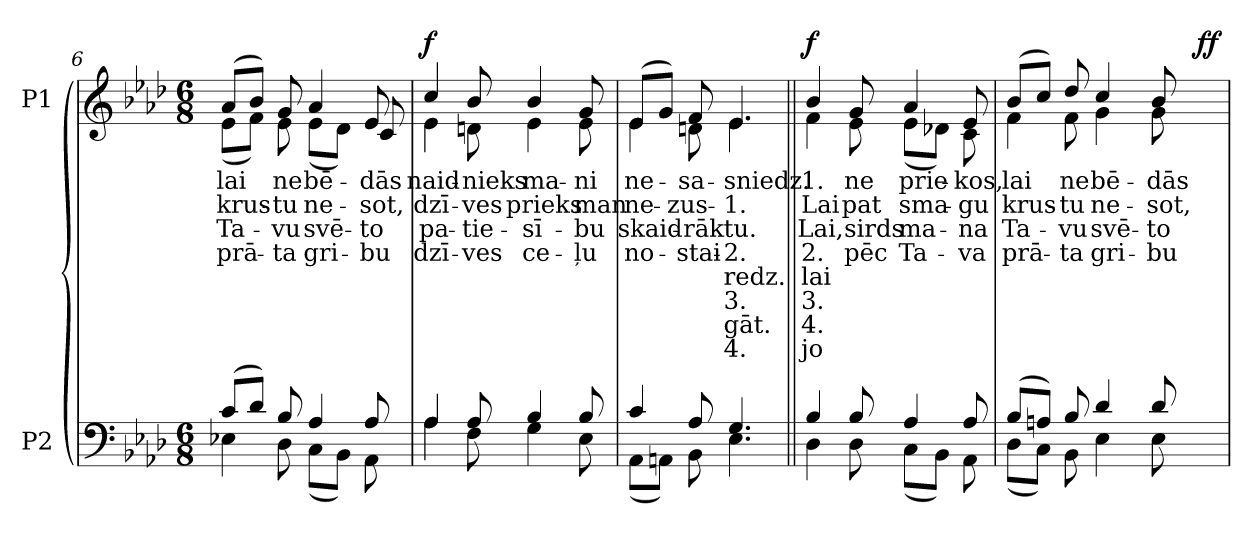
**kern	**kern	**text	**text	**text	**text	**text	**text	**text	**text	**dynam
*part2	*part1	*part1	*part1	*part1	*part1	*part1	*part1	*part1	*part1	*part1
*staff2	*staff1	*staff1	*staff1	*staff1	*staff1	*staff1	*staff1	*staff1	*staff1	*staff1
*I"P2	*I"P1	*	*	*	*	*	*	*	*	*
*clefF4	*clefG2	*	*	*	*	*	*	*	*	*
*k[b-e-a-d-]	*k[b-e-a-d-]	*	*	*	*	*	*	*	*	*
*A-:	*A-:	*	*	*	*	*	*	*	*	*
*M6/8	*M6/8	*	*	*	*	*	*	*	*	*
=6	=6	=6	=6	=6	=6	=6	=6	=6	=6	=6
*^	*	*	*	*	*	*	*	*	*	*
!	!	!	!LO:LY:b:color=#000000	!LO:LY:b:color=#000000	!LO:LY:b:color=#000000	!LO:LY:b:color=#000000	!	!	!	!	!
*	*	*^	*	*	*	*	*	*	*	*	*
(8ci/L	4E-Xi\	(8a-i/L	(8e-i\L	lai	krus-	Ta-	prā-	.	.	.	.	.
8d-i/J)	.	8b-i/J)	8fi\J)	.	.	.	.	.	.	.	.	.
!	!	!	!	!LO:LY:b:color=#000000	!LO:LY:b:color=#000000	!LO:LY:b:color=#000000	!LO:LY:b:color=#000000	!	!	!	!	!
8B-i/	8D-i\	8gi/	8e-i\	ne	-tu	-vu	-ta	.	.	.	.	.
!	!	!	!	!LO:LY:b:color=#000000	!LO:LY:b:color=#000000	!LO:LY:b:color=#000000	!LO:LY:b:color=#000000	!	!	!	!	!
4A-i/	(8Ci\L	4a-i/	(8e-i\L	bē-	ne-	svē-	gri-	.	.	.	.	.
.	8BB-i\J)	.	8d-i\J)	.	.	.	.	.	.	.	.	.
!	!	!	!	!LO:LY:b:color=#000000	!LO:LY:b:color=#000000	!LO:LY:b:color=#000000	!LO:LY:b:color=#000000	!	!	!	!	!
8A-i/	8AA-i\	8e-i/	8ci/	-dās	-sot,	-to	-bu	.	.	.	.	.
=7	=7	=7	=7	=7	=7	=7	=7	=7	=7	=7	=7	=7
!	!	!	!	!LO:LY:b:color=#000000	!LO:LY:b:color=#000000	!LO:LY:b:color=#000000	!LO:LY:b:color=#000000	!	!	!	!	!
4A-i/	4A-i\	4cci/	4e-i\	naid-	dzī-	pa-	dzī-	.	.	.	.	f
!	!	!	!	!LO:LY:b:color=#000000	!LO:LY:b:color=#000000	!LO:LY:b:color=#000000	!LO:LY:b:color=#000000	!	!	!	!	!
8A-i/	8Fi\	8b-i/	8dni\	-nieks	-ves	-tie-	-ves	.	.	.	.	.
!	!	!	!	!LO:LY:b:color=#000000	!LO:LY:b:color=#000000	!LO:LY:b:color=#000000	!LO:LY:b:color=#000000	!	!	!	!	!
4B-i/	4Gi\	4b-i/	4e-i\	ma-	prieks	-sī-	ce-	.	.	.	.	.
!	!	!	!	!LO:LY:b:color=#000000	!LO:LY:b:color=#000000	!LO:LY:b:color=#000000	!LO:LY:b:color=#000000	!	!	!	!	!
8B-i/	8E-i\	8gi/	8e-i\	-ni	man	-bu	-ļu	.	.	.	.	.
=8	=8	=8	=8	=8	=8	=8	=8	=8	=8	=8	=8	=8
!	!	!	!	!LO:LY:b:color=#000000	!LO:LY:b:color=#000000	!LO:LY:b:color=#000000	!LO:LY:b:color=#000000	!	!	!	!	!
4ci/	(8AA-i\L	(8e-i/L	4e-i\	ne-	ne-	skaid-	no-	.	.	.	.	.
.	8AAni\J)	8gi/J)	.	.	.	.	.	.	.	.	.	.
!	!	!	!	!LO:LY:b:color=#000000	!LO:LY:b:color=#000000	!LO:LY:b:color=#000000	!LO:LY:b:color=#000000	!	!	!	!	!
8A-i/	8BB-i\	8fi/	8dni\	-sa-	-zus-	-rāk	-stai-	.	.	.	.	.
!	!	!	!	!LO:LY:b:color=#000000	!LO:LY:b:color=#000000	!LO:LY:b:color=#000000	!LO:LY:b:color=#000000	!LO:LY:b:color=#000000	!LO:LY:b:color=#000000	!LO:LY:b:color=#000000	!LO:LY:b:color=#000000	!
4.Gi/	4.E-i\	4.e-i/	4.e-i\	-sniedz.	1.	-tu.	2.	redz.	3.	-gāt.	4.	.
!!LO:LB:g=z	!!
=9||	=9||	=9||	=9||	=9||	=9||	=9||	=9||	=9||	=9||	=9||	=9||	=9||
!	!	!	!	!LO:LY:b:color=#000000	!LO:LY:b:color=#000000	!LO:LY:b:color=#000000	!LO:LY:b:color=#000000	!LO:LY:b:color=#000000	!LO:LY:b:color=#000000	!LO:LY:b:color=#000000	!LO:LY:b:color=#000000	!
4B-i/	4D-i\	4b-i/	4fi\	1.	Lai	Lai,	2.	lai	3.	4.	jo	f
!	!	!	!	!LO:LY:b:color=#000000	!LO:LY:b:color=#000000	!LO:LY:b:color=#000000	!LO:LY:b:color=#000000	!	!	!	!	!
8B-i/	8D-i\	8gi/	8e-i\	ne	pat	sirds	pēc	.	.	.	.	.
!	!	!	!	!LO:LY:b:color=#000000	!LO:LY:b:color=#000000	!LO:LY:b:color=#000000	!LO:LY:b:color=#000000	!	!	!	!	!
4A-i/	(8Ci\L	4a-i/	(8e-i\L	prie-	sma-	ma-	Ta-	.	.	.	.	.
.	8BB-i\J)	.	8d-Xi\J)	.	.	.	.	.	.	.	.	.
!	!	!	!	!LO:LY:b:color=#000000	!LO:LY:b:color=#000000	!LO:LY:b:color=#000000	!LO:LY:b:color=#000000	!	!	!	!	!
8A-i/	8AA-i\	8e-i/	8ci\	-kos,	-gu	-na	-va	.	.	.	.	.
*	*	*v	*v	*	*	*	*	*	*	*	*	*
=10	=10	=10	=10	=10	=10	=10	=10	=10	=10	=10	=10
*	*	*^	*	*	*	*	*	*	*	*	*
!	!	!	!	!LO:LY:b:color=#000000	!LO:LY:b:color=#000000	!LO:LY:b:color=#000000	!LO:LY:b:color=#000000	!	!	!	!	!
*	*	*	*^	*	*	*	*	*	*	*	*	*
(8B-i/L	(8D-i\L	(8b-i/L	4fi\	2ryy	lai	krus-	Ta-	prā-	.	.	.	.	.
8Ani/J)	8Ci\J)	8cci/J)	.	.	.	.	.	.	.	.	.	.	.
!	!	!	!	!	!LO:LY:b:color=#000000	!LO:LY:b:color=#000000	!LO:LY:b:color=#000000	!LO:LY:b:color=#000000	!	!	!	!	!
8B-i/	8BB-i\	8dd-i/	8fi\	.	ne	-tu	-vu	-ta	.	.	.	.	.
!	!	!	!	!	!LO:LY:b:color=#000000	!LO:LY:b:color=#000000	!LO:LY:b:color=#000000	!LO:LY:b:color=#000000	!	!	!	!	!
4d-i/	4E-i\	4cci/	4gi\	.	bē-	ne-	svē-	gri-	.	.	.	.	.
.	.	.	.	8ryy	.	.	.	.	.	.	.	.	.
!	!	!	!	!	!LO:LY:b:color=#000000	!LO:LY:b:color=#000000	!LO:LY:b:color=#000000	!LO:LY:b:color=#000000	!	!	!	!	!
8d-i/	8E-i\	8b-i/	8gi\	16ryy	-dās	-sot,	-to	-bu	.	.	.	.	.
.	.	.	.	32ryy	.	.	.	.	.	.	.	.	.
.	.	.	.	64ryy	.	.	.	.	.	.	.	.	.
.	.	.	.	128...ryy	.	.	.	.	.	.	.	.	.
.	.	.	.	1024ryy	.	.	.	.	.	.	.	.	ff
*v	*v	*	*	*	*	*	*	*	*	*	*	*	*
*	*v	*v	*v	*	*	*	*	*	*	*	*	*
=	=	=	=	=	=	=	=	=	=	=
*-	*-	*-	*-	*-	*-	*-	*-	*-	*-	*-
